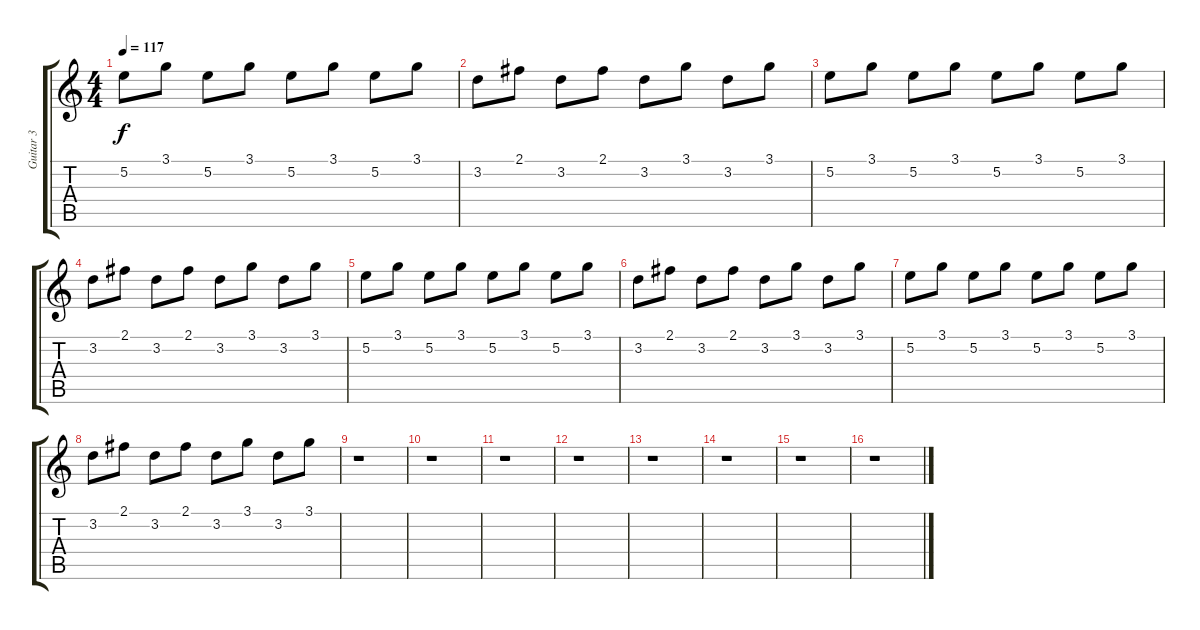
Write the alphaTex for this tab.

\track ("Guitar 3" "Guitar 3") {instrument electricguitarjazz}
\staff {score tabs}
\tuning (E4 B3 G3 D3 A2 E2) {hide}
\ts (4 4)
\tempo 117
\clef g2
\ks c
5.2.8{dy f} 3.1.8 5.2.8 3.1.8 5.2.8 3.1.8 5.2.8 3.1.8 |
3.2.8 2.1.8 3.2.8 2.1.8 3.2.8 3.1.8 3.2.8 3.1.8 |
5.2.8 3.1.8 5.2.8 3.1.8 5.2.8 3.1.8 5.2.8 3.1.8 |
3.2.8 2.1.8 3.2.8 2.1.8 3.2.8 3.1.8 3.2.8 3.1.8 |
5.2.8 3.1.8 5.2.8 3.1.8 5.2.8 3.1.8 5.2.8 3.1.8 |
3.2.8 2.1.8 3.2.8 2.1.8 3.2.8 3.1.8 3.2.8 3.1.8 |
5.2.8 3.1.8 5.2.8 3.1.8 5.2.8 3.1.8 5.2.8 3.1.8 |
3.2.8 2.1.8 3.2.8 2.1.8 3.2.8 3.1.8 3.2.8 3.1.8 |
r.1 |
r.1 |
r.1 |
r.1 |
r.1 |
r.1 |
r.1 |
r.1
